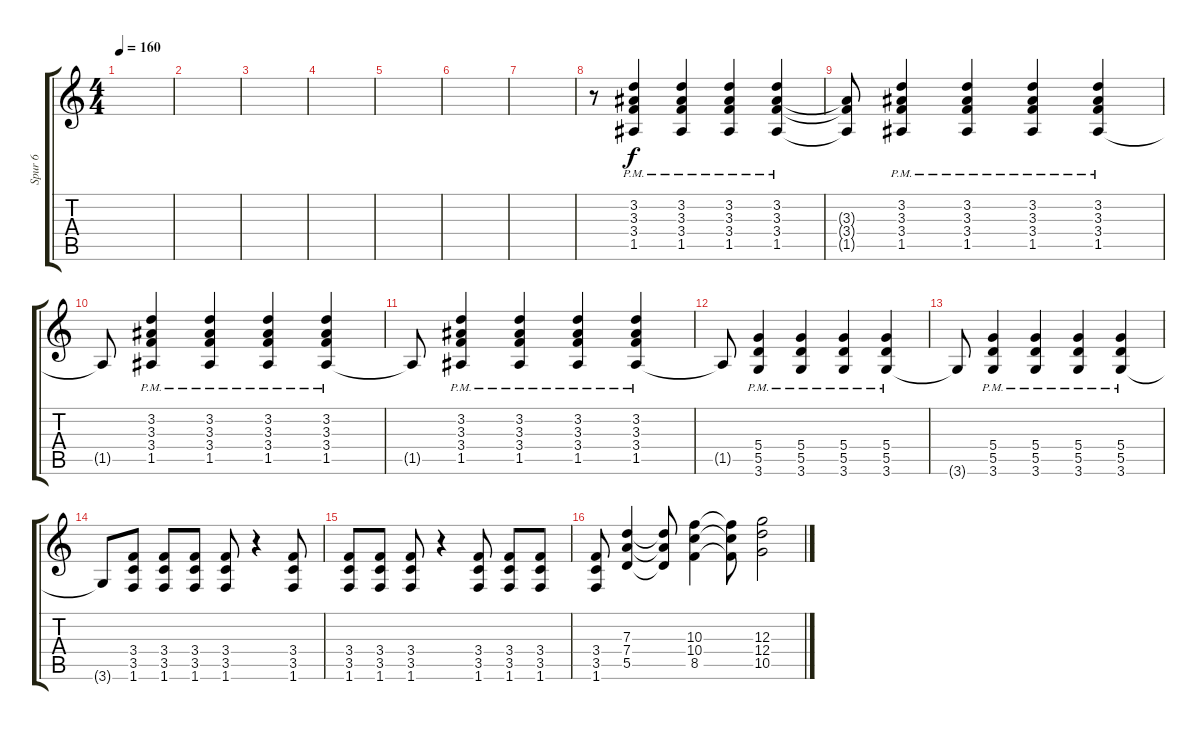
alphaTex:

\track ("Spur 6" "Spur 6") {instrument distortionguitar}
\staff {score tabs}
\tuning (E4 B3 G3 D3 A2 E2) {hide}
\ts (4 4)
\tempo 160
\clef g2
\ks c
|
|
|
|
|
|
|
r.8 (3.2{pm} 3.3{pm} 3.4{pm} 1.5{pm}).4 (3.2{pm} 3.3{pm} 3.4{pm} 1.5{pm}).4 (3.2{pm} 3.3{pm} 3.4{pm} 1.5{pm}).4 (3.2{pm} 3.3{pm} 3.4{pm} 1.5{pm}).4 |
(3.3{t} 3.4{t} 1.5{t}).8 (3.2{pm} 3.3{pm} 3.4{pm} 1.5{pm}).4 (3.2{pm} 3.3{pm} 3.4{pm} 1.5{pm}).4 (3.2{pm} 3.3{pm} 3.4{pm} 1.5{pm}).4 (3.2{pm} 3.3{pm} 3.4{pm} 1.5{pm}).4 |
1.5{t}.8 (3.2{pm} 3.3{pm} 3.4{pm} 1.5{pm}).4 (3.2{pm} 3.3{pm} 3.4{pm} 1.5{pm}).4 (3.2{pm} 3.3{pm} 3.4{pm} 1.5{pm}).4 (3.2{pm} 3.3{pm} 3.4{pm} 1.5{pm}).4 |
1.5{t}.8 (3.2{pm} 3.3{pm} 3.4{pm} 1.5{pm}).4 (3.2{pm} 3.3{pm} 3.4{pm} 1.5{pm}).4 (3.2{pm} 3.3{pm} 3.4{pm} 1.5{pm}).4 (3.2{pm} 3.3{pm} 3.4{pm} 1.5{pm}).4 |
1.5{t}.8 (5.4{pm} 5.5{pm} 3.6{pm}).4 (5.4{pm} 5.5{pm} 3.6{pm}).4 (5.4{pm} 5.5{pm} 3.6{pm}).4 (5.4{pm} 5.5{pm} 3.6{pm}).4 |
3.6{t}.8 (5.4{pm} 5.5{pm} 3.6{pm}).4 (5.4{pm} 5.5{pm} 3.6{pm}).4 (5.4{pm} 5.5{pm} 3.6{pm}).4 (5.4{pm} 5.5{pm} 3.6{pm}).4 |
3.6{t}.8 (3.4 3.5 1.6).8 (3.4 3.5 1.6).8 (3.4 3.5 1.6).8 (3.4 3.5 1.6).8 r.4 (3.4 3.5 1.6).8 |
(3.4 3.5 1.6).8 (3.4 3.5 1.6).8 (3.4 3.5 1.6).8 r.4 (3.4 3.5 1.6).8 (3.4 3.5 1.6).8 (3.4 3.5 1.6).8 |
(3.4 3.5 1.6).8 (7.3 7.4 5.5).4 (7.3{t} 7.4{t} 5.5{t}).8 (10.3 10.4 8.5).4 (10.3{t} 10.4{t} 8.5{t}).8 (12.3 12.4 10.5).2
